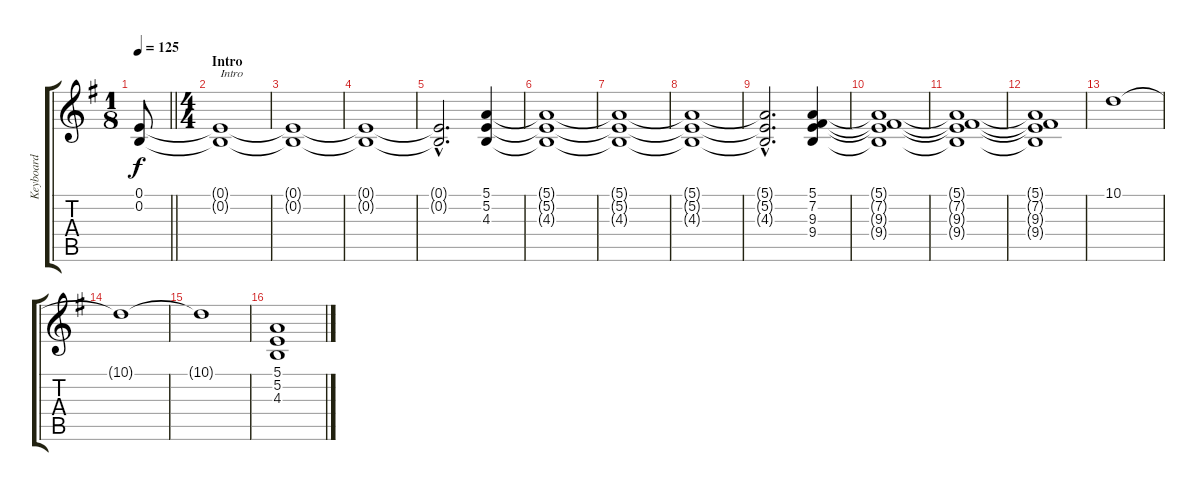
\track ("Keyboard" "Keyboard") {instrument synthstrings2}
\staff {score tabs}
\tuning (E4 B3 G3 D3 A2 E2) {hide}
\ts (1 8)
\tempo 125
\clef g2
\barLineRight lightlight
\ks g
(0.1 0.2).8{dy f instrument synthstrings2} |
\ts (4 4)
\section ("" "Intro")
(0.1{t} 0.2{t}).1{txt "Intro"} |
(0.1{t} 0.2{t}).1 |
(0.1{t} 0.2{t}).1 |
(0.1{hac t} 0.2{hac t}).2{d} (5.1 5.2 4.3).4 |
(5.1{t} 5.2{t} 4.3{t}).1 |
(5.1{t} 5.2{t} 4.3{t}).1 |
(5.1{t} 5.2{t} 4.3{t}).1 |
(5.1{hac t} 5.2{hac t} 4.3{hac t}).2{d} (5.1 7.2 9.3 9.4).4 |
(5.1{t} 7.2{t} 9.3{t} 9.4{t}).1 |
(5.1{t} 7.2{t} 9.3{t} 9.4{t}).1 |
(5.1{t} 7.2{t} 9.3{t} 9.4{t}).1 |
10.1.1 |
10.1{t}.1 |
10.1{t}.1 |
(5.1 5.2 4.3).1
